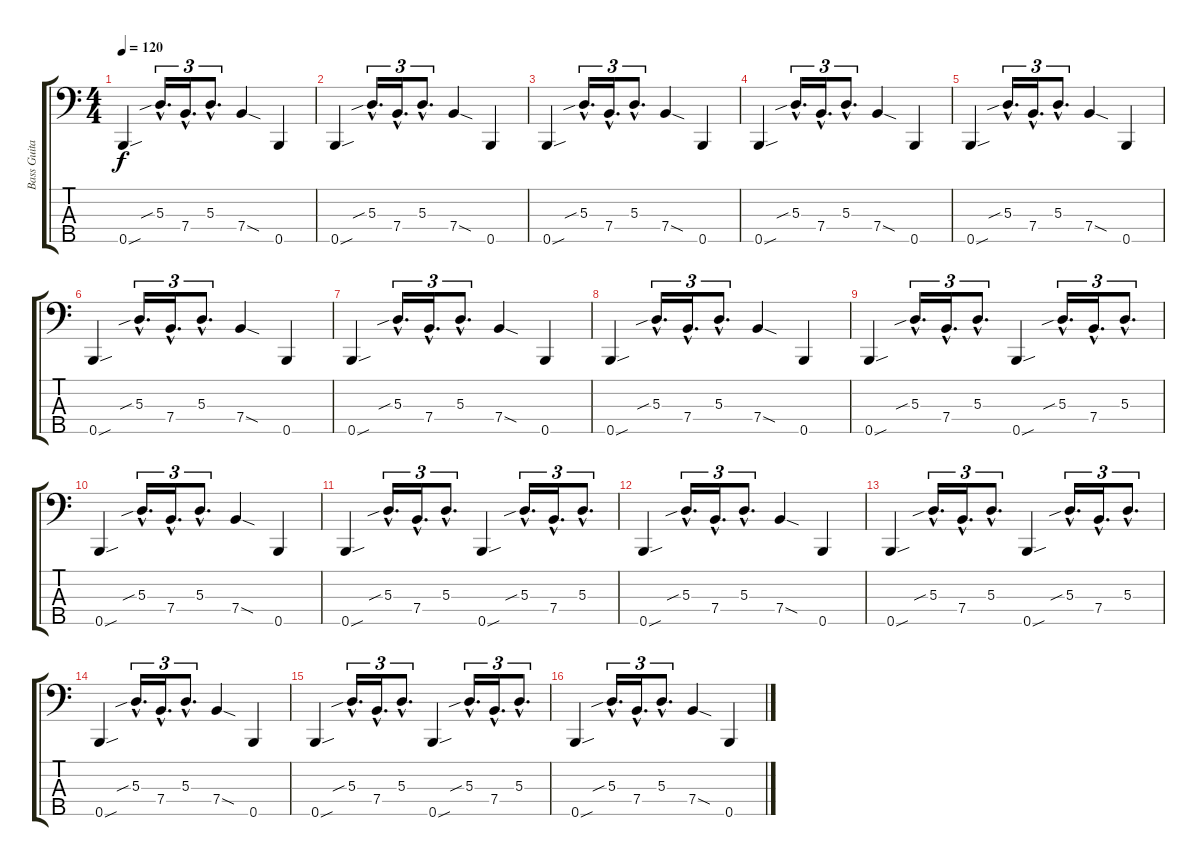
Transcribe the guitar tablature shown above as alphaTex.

\track ("Bass Guitar" "Bass Guita") {instrument synthbass2}
\staff {score tabs}
\tuning (G2 D2 A1 E1 B0) {hide}
\ts (4 4)
\tempo 120
\clef f4
\ks c
0.5{sou}.4{dy f} 5.3{sib hac}.16{d tu (3 2)} 7.4{hac}.16{d tu (3 2)} 5.3{hac}.8{d tu (3 2)} 7.4{sod}.4 0.5.4 |
0.5{sou}.4 5.3{sib hac}.16{d tu (3 2)} 7.4{hac}.16{d tu (3 2)} 5.3{hac}.8{d tu (3 2)} 7.4{sod}.4 0.5.4 |
0.5{sou}.4 5.3{sib hac}.16{d tu (3 2)} 7.4{hac}.16{d tu (3 2)} 5.3{hac}.8{d tu (3 2)} 7.4{sod}.4 0.5.4 |
0.5{sou}.4 5.3{sib hac}.16{d tu (3 2)} 7.4{hac}.16{d tu (3 2)} 5.3{hac}.8{d tu (3 2)} 7.4{sod}.4 0.5.4 |
0.5{sou}.4 5.3{sib hac}.16{d tu (3 2)} 7.4{hac}.16{d tu (3 2)} 5.3{hac}.8{d tu (3 2)} 7.4{sod}.4 0.5.4 |
0.5{sou}.4 5.3{sib hac}.16{d tu (3 2)} 7.4{hac}.16{d tu (3 2)} 5.3{hac}.8{d tu (3 2)} 7.4{sod}.4 0.5.4 |
0.5{sou}.4 5.3{sib hac}.16{d tu (3 2)} 7.4{hac}.16{d tu (3 2)} 5.3{hac}.8{d tu (3 2)} 7.4{sod}.4 0.5.4 |
0.5{sou}.4 5.3{sib hac}.16{d tu (3 2)} 7.4{hac}.16{d tu (3 2)} 5.3{hac}.8{d tu (3 2)} 7.4{sod}.4 0.5.4 |
0.5{sou}.4 5.3{sib hac}.16{d tu (3 2)} 7.4{hac}.16{d tu (3 2)} 5.3{hac}.8{d tu (3 2)} 0.5{sou}.4 5.3{sib hac}.16{d tu (3 2)} 7.4{hac}.16{d tu (3 2)} 5.3{hac}.8{d tu (3 2)} |
0.5{sou}.4 5.3{sib hac}.16{d tu (3 2)} 7.4{hac}.16{d tu (3 2)} 5.3{hac}.8{d tu (3 2)} 7.4{sod}.4 0.5.4 |
0.5{sou}.4 5.3{sib hac}.16{d tu (3 2)} 7.4{hac}.16{d tu (3 2)} 5.3{hac}.8{d tu (3 2)} 0.5{sou}.4 5.3{sib hac}.16{d tu (3 2)} 7.4{hac}.16{d tu (3 2)} 5.3{hac}.8{d tu (3 2)} |
0.5{sou}.4 5.3{sib hac}.16{d tu (3 2)} 7.4{hac}.16{d tu (3 2)} 5.3{hac}.8{d tu (3 2)} 7.4{sod}.4 0.5.4 |
0.5{sou}.4 5.3{sib hac}.16{d tu (3 2)} 7.4{hac}.16{d tu (3 2)} 5.3{hac}.8{d tu (3 2)} 0.5{sou}.4 5.3{sib hac}.16{d tu (3 2)} 7.4{hac}.16{d tu (3 2)} 5.3{hac}.8{d tu (3 2)} |
0.5{sou}.4 5.3{sib hac}.16{d tu (3 2)} 7.4{hac}.16{d tu (3 2)} 5.3{hac}.8{d tu (3 2)} 7.4{sod}.4 0.5.4 |
0.5{sou}.4 5.3{sib hac}.16{d tu (3 2)} 7.4{hac}.16{d tu (3 2)} 5.3{hac}.8{d tu (3 2)} 0.5{sou}.4 5.3{sib hac}.16{d tu (3 2)} 7.4{hac}.16{d tu (3 2)} 5.3{hac}.8{d tu (3 2)} |
0.5{sou}.4 5.3{sib hac}.16{d tu (3 2)} 7.4{hac}.16{d tu (3 2)} 5.3{hac}.8{d tu (3 2)} 7.4{sod}.4 0.5.4
